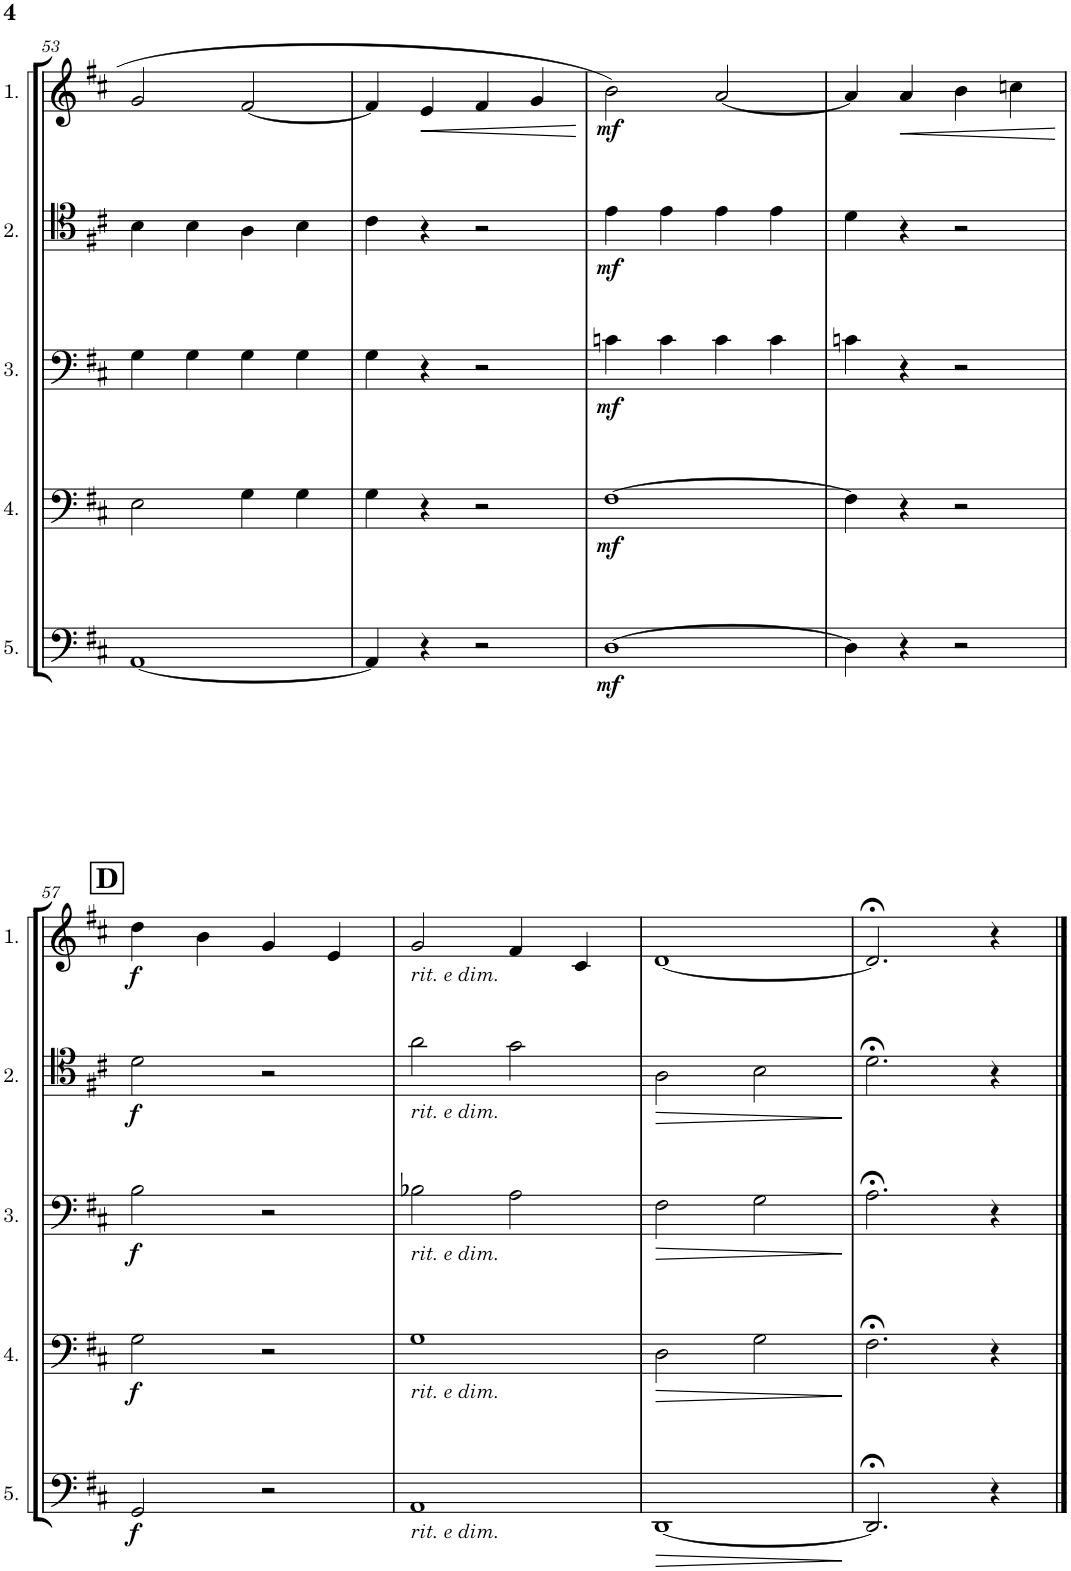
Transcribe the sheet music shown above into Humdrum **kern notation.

**kern	**dynam	**kern	**dynam	**kern	**dynam	**kern	**dynam	**kern	**dynam
*part5	*part5	*part4	*part4	*part3	*part3	*part2	*part2	*part1	*part1
*staff5	*staff5	*staff4	*staff4	*staff3	*staff3	*staff2	*staff2	*staff1	*staff1
*I"Cello 5	*	*I"Cello 4	*	*I"Cello 3	*	*I"Cello 2	*	*I"Cello 1	*
!!LO:PB:g=z
*clefF4	*	*clefF4	*	*clefF4	*	*clefC4	*	*clefG2	*
*k[f#c#]	*	*k[f#c#]	*	*k[f#c#]	*	*k[f#c#]	*	*k[f#c#]	*
*M4/4	*	*M4/4	*	*M4/4	*	*M4/4	*	*M4/4	*
=53	=53	=53	=53	=53	=53	=53	=53	=53	=53
[1AA	.	2E\	.	4G\	.	4B\	.	2g/	.
.	.	.	.	4G\	.	4B\	.	.	.
.	.	4G\	.	4G\	.	4A\	.	[2f#/	.
.	.	4G\	.	4G\	.	4B\	.	.	.
=54	=54	=54	=54	=54	=54	=54	=54	=54	=54
4AA/]	.	4G\	.	4G\	.	4c#\	.	4f#/]	.
!	!	!	!	!	!	!	!	!	!LO:HP:b
4r	.	4r	.	4r	.	4r	.	4e/	<
2r	.	2r	.	2r	.	2r	.	4f#/	.
.	.	.	.	.	.	.	.	4g/	.
.	.	.	.	.	.	.	.	.	[
=55	=55	=55	=55	=55	=55	=55	=55	=55	=55
!	!LO:DY:b	!	!LO:DY:b	!	!LO:DY:b	!	!LO:DY:b	!	!LO:DY:b
[1D	mf	[1F#	mf	4cn\	mf	4e\	mf	2b\	mf
.	.	.	.	4c\	.	4e\	.	.	.
.	.	.	.	4c\	.	4e\	.	[2a/	.
.	.	.	.	4c\	.	4e\	.	.	.
=56	=56	=56	=56	=56	=56	=56	=56	=56	=56
4D\]	.	4F#\]	.	4cn\	.	4d\	.	4a/]	.
!	!	!	!	!	!	!	!	!	!LO:HP:b
4r	.	4r	.	4r	.	4r	.	4a/	<
2r	.	2r	.	2r	.	2r	.	4b\	.
.	.	.	.	.	.	.	.	4ccn\	.
.	.	.	.	.	.	.	.	.	[
!!LO:LB:g=z
!!LO:REH:place=s1:a:B:cj:fs=14:t=D
=57	=57	=57	=57	=57	=57	=57	=57	=57	=57
!	!LO:DY:b	!	!LO:DY:b	!	!LO:DY:b	!	!LO:DY:b	!	!LO:DY:b
2GG/	f	2G\	f	2B\	f	2d\	f	4dd\	f
.	.	.	.	.	.	.	.	4b\	.
2r	.	2r	.	2r	.	2r	.	4g/	.
.	.	.	.	.	.	.	.	4e/	.
=58	=58	=58	=58	=58	=58	=58	=58	=58	=58
!	!	!	!	!	!	!	!	!LO:TX:b:i:t=rit. e dim.	!
!	!	!	!	!	!	!LO:TX:b:i:t=rit. e dim.	!	!	!
!	!	!	!	!LO:TX:b:i:t=rit. e dim.	!	!	!	!	!
!	!	!LO:TX:b:i:t=rit. e dim.	!	!	!	!	!	!	!
!LO:TX:b:i:t=rit. e dim.	!	!	!	!	!	!	!	!	!
1AA	.	1G	.	2B-X\	.	2a\	.	2g/	.
.	.	.	.	2A\	.	2g\	.	4f#/	.
.	.	.	.	.	.	.	.	4c#/	.
=59	=59	=59	=59	=59	=59	=59	=59	=59	=59
!	!LO:HP:b	!	!LO:HP:b	!	!LO:HP:b	!	!LO:HP:b	!	!
[1DD	>	2D\	>	2F#\	>	2A\	>	[1d	.
.	.	2G\	.	2G\	.	2B\	.	.	.
.	]	.	]	.	]	.	]	.	.
=60	=60	=60	=60	=60	=60	=60	=60	=60	=60
2.DD;</]	.	2.F#;<\	.	2.A;<\	.	2.d;<\	.	2.d;</]	.
4r	.	4r	.	4r	.	4r	.	4r	.
==	==	==	==	==	==	==	==	==	==
*-	*-	*-	*-	*-	*-	*-	*-	*-	*-
